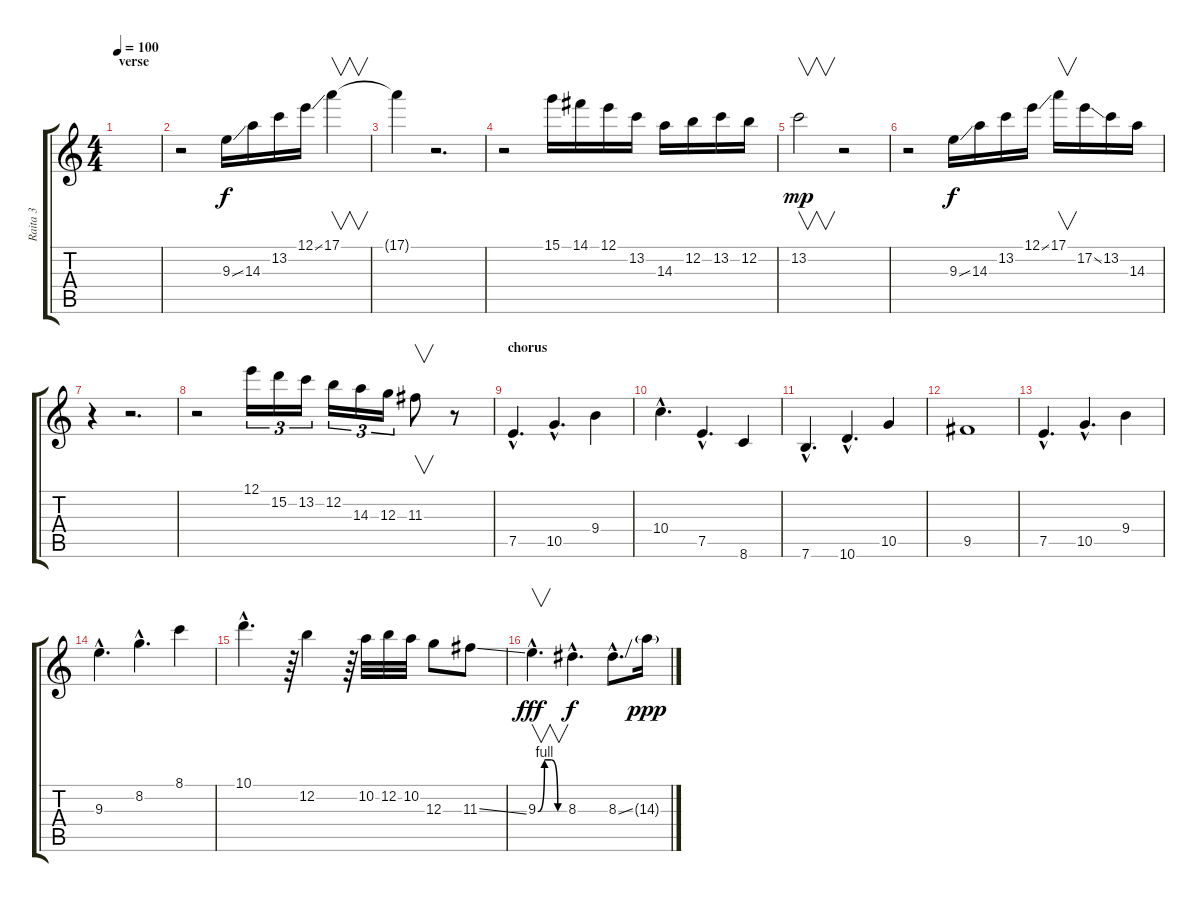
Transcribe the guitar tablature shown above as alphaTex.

\track ("Raita 3" "Raita 3") {instrument distortionguitar}
\staff {score tabs}
\tuning (E4 B3 G3 D3 A2 E2) {hide}
\ts (4 4)
\section ("" "verse")
\tempo 100
\clef g2
\ks c
|
r.2 9.3{ss}.16 14.3.16 13.2.16 12.1{ss}.16 17.1.4{v} |
17.1{t}.4 r.2{d} |
r.2 15.1.16 14.1.16 12.1.16 13.2.16 14.3.16 12.2.16 13.2.16 12.2.16 |
13.2.2{v dy mp} r.2 |
r.2 9.3{ss}.16{dy f} 14.3.16 13.2.16 12.1{ss}.16 17.1.16{v} 17.2{ss}.16 13.2.16 14.3.16 |
r.4 r.2{d} |
r.2 12.1.16{tu (3 2)} 15.2.16{tu (3 2)} 13.2.16{tu (3 2)} 12.2.16{tu (3 2)} 14.3.16{tu (3 2)} 12.3.16{tu (3 2)} 11.3.8{v} r.8 |
\section ("" "chorus")
7.5{hac}.4{d} 10.5{hac}.4{d} 9.4.4 |
10.4{hac}.4{d} 7.5{hac}.4{d} 8.6.4 |
7.6{hac}.4{d} 10.6{hac}.4{d} 10.5.4 |
9.5.1 |
7.5{hac}.4{d} 10.5{hac}.4{d} 9.4.4 |
9.3{hac}.4{d} 8.2{hac}.4{d} 8.1.4 |
10.1{hac}.4{d} r.64 12.2.4 r.64 10.2.32 12.2.32 10.2.32 12.3.8 11.3{ss}.8 |
9.3{be (custom 0 0 15 4 30 4 45 0 60 0) hac}.4{v d dy fff} 8.3{hac}.4{d dy f} 8.3{ss hac}.8{d} 14.3{g}.16{dy ppp}
